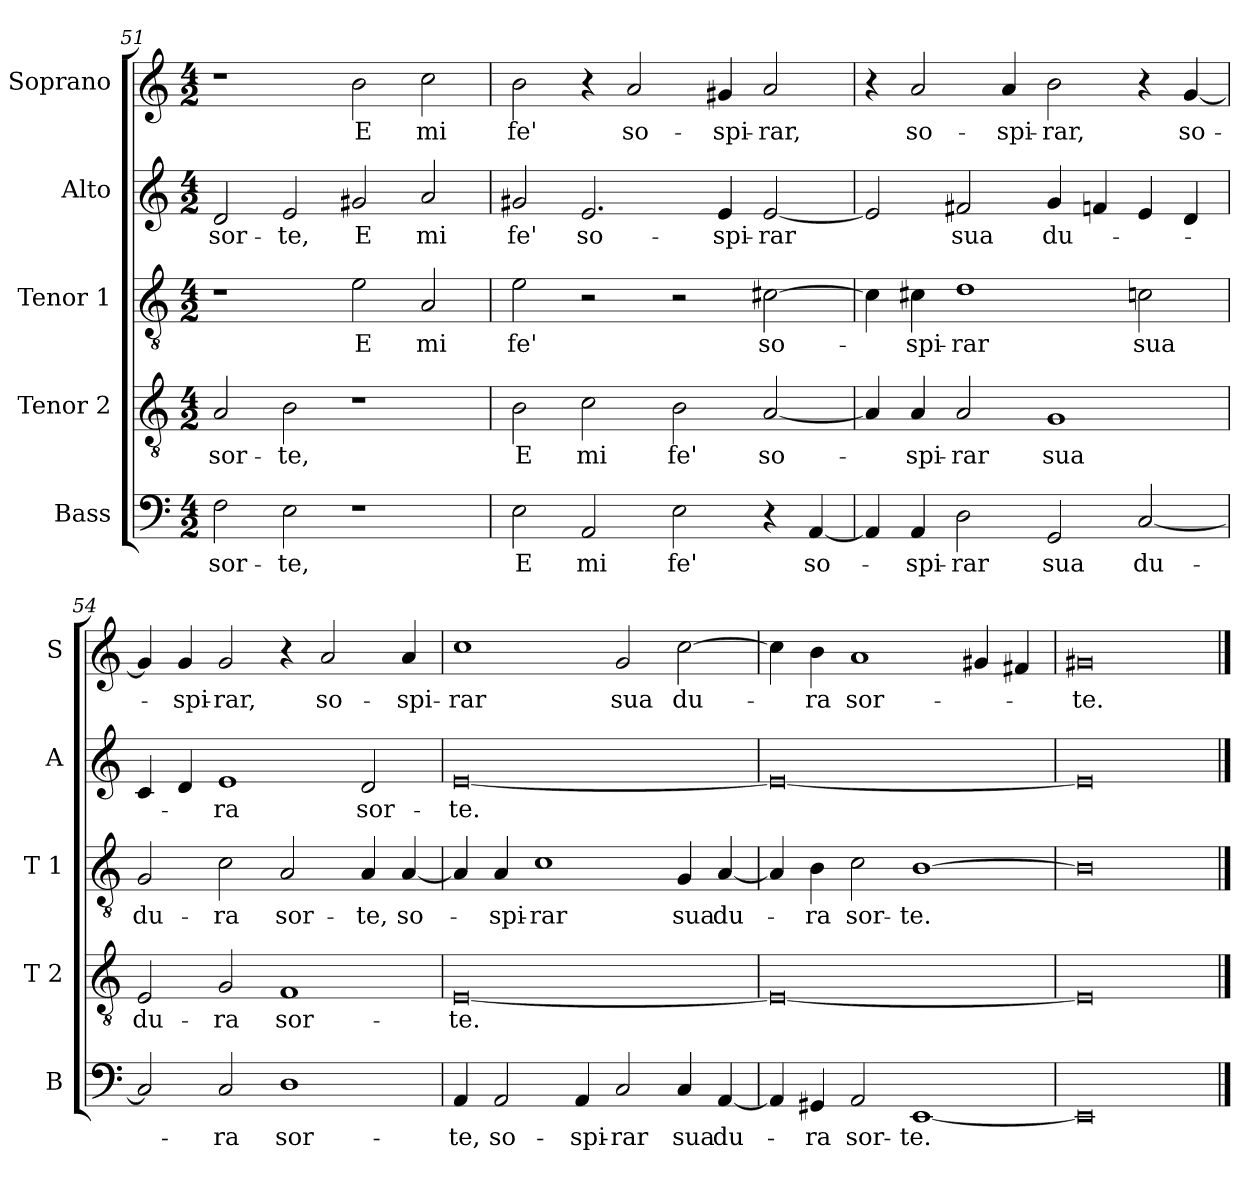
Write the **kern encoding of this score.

**kern	**text	**kern	**text	**kern	**text	**kern	**text	**kern	**text
*part5	*part5	*part4	*part4	*part3	*part3	*part2	*part2	*part1	*part1
*staff5	*staff5	*staff4	*staff4	*staff3	*staff3	*staff2	*staff2	*staff1	*staff1
*I"Bass	*	*I"Tenor 2	*	*I"Tenor 1	*	*I"Alto	*	*I"Soprano	*
*I'B	*	*I'T 2	*	*I'T 1	*	*I'A	*	*I'S	*
*clefF4	*	*clefGv2	*	*clefGv2	*	*clefG2	*	*clefG2	*
*k[]	*	*k[]	*	*k[]	*	*k[]	*	*k[]	*
*C:	*	*C:	*	*C:	*	*C:	*	*C:	*
*M4/2	*	*M4/2	*	*M4/2	*	*M4/2	*	*M4/2	*
=51	=51	=51	=51	=51	=51	=51	=51	=51	=51
!	!LO:LY:b	!	!LO:LY:b	!	!	!	!LO:LY:b	!	!
2F\	sor-	2A/	sor-	1r	.	2d/	sor-	1r	.
!	!LO:LY:b	!	!LO:LY:b	!	!	!	!LO:LY:b	!	!
2E\	-te,	2B\	-te,	.	.	2e/	-te,	.	.
!	!	!	!	!	!LO:LY:b	!	!LO:LY:b	!	!LO:LY:b
1r	.	1r	.	2e\	E	2g#X/	E	2b\	E
!	!	!	!	!	!LO:LY:b	!	!LO:LY:b	!	!LO:LY:b
.	.	.	.	2A/	mi	2a/	mi	2cc\	mi
=52	=52	=52	=52	=52	=52	=52	=52	=52	=52
!	!LO:LY:b	!	!LO:LY:b	!	!LO:LY:b	!	!LO:LY:b	!	!LO:LY:b
2E\	E	2B\	E	2e\	fe'	2g#X/	fe'	2b\	fe'
!	!LO:LY:b	!	!LO:LY:b	!	!	!	!LO:LY:b	!	!
2AA/	mi	2c\	mi	2r	.	2.e/	so-	4r	.
!	!	!	!	!	!	!	!	!	!LO:LY:b
.	.	.	.	.	.	.	.	2a/	so-
!	!LO:LY:b	!	!LO:LY:b	!	!	!	!	!	!
2E\	fe'	2B\	fe'	2r	.	.	.	.	.
!	!	!	!	!	!	!	!LO:LY:b	!	!LO:LY:b
.	.	.	.	.	.	4e/	-spi-	4g#X/	-spi-
!	!	!	!LO:LY:b	!	!LO:LY:b	!	!LO:LY:b	!	!LO:LY:b
4r	.	[2A/	so-	[2c#X\	so-	[2e/	-rar	2a/	-rar,
!	!LO:LY:b	!	!	!	!	!	!	!	!
[4AA/	so-	.	.	.	.	.	.	.	.
!!LO:LB:g=z
=53	=53	=53	=53	=53	=53	=53	=53	=53	=53
4AA/]	.	4A/]	.	4c#\]	.	2e/]	.	4r	.
!	!LO:LY:b	!	!LO:LY:b	!	!LO:LY:b	!	!	!	!LO:LY:b
4AA/	-spi-	4A/	-spi-	4c#X\	-spi-	.	.	2a/	so-
!	!LO:LY:b	!	!LO:LY:b	!	!LO:LY:b	!	!LO:LY:b	!	!
2D\	-rar	2A/	-rar	1d	-rar	2f#X/	sua	.	.
!	!	!	!	!	!	!	!	!	!LO:LY:b
.	.	.	.	.	.	.	.	4a/	-spi-
!	!LO:LY:b	!	!LO:LY:b	!	!	!	!LO:LY:b	!	!LO:LY:b
2GG/	sua	1G	sua	.	.	4g/	du-	2b\	-rar,
.	.	.	.	.	.	4fn/	.	.	.
!	!LO:LY:b	!	!	!	!LO:LY:b	!	!	!	!
[2C/	du-	.	.	2cn\	sua	4e/	.	4r	.
!	!	!	!	!	!	!	!	!	!LO:LY:b
.	.	.	.	.	.	4d/	.	[4g/	so-
=54	=54	=54	=54	=54	=54	=54	=54	=54	=54
!	!	!	!LO:LY:b	!	!LO:LY:b	!	!	!	!
2C/]	.	2E/	du-	2G/	du-	4c/	.	4g/]	.
!	!	!	!	!	!	!	!	!	!LO:LY:b
.	.	.	.	.	.	4d/	.	4g/	-spi-
!	!LO:LY:b	!	!LO:LY:b	!	!LO:LY:b	!	!LO:LY:b	!	!LO:LY:b
2C/	-ra	2G/	-ra	2c\	-ra	1e	-ra	2g/	-rar,
!	!LO:LY:b	!	!LO:LY:b	!	!LO:LY:b	!	!	!	!
1D	sor-	1F	sor-	2A/	sor-	.	.	4r	.
!	!	!	!	!	!	!	!	!	!LO:LY:b
.	.	.	.	.	.	.	.	2a/	so-
!	!	!	!	!	!LO:LY:b	!	!LO:LY:b	!	!
.	.	.	.	4A/	-te,	2d/	sor-	.	.
!	!	!	!	!	!LO:LY:b	!	!	!	!LO:LY:b
.	.	.	.	[4A/	so-	.	.	4a/	-spi-
=55	=55	=55	=55	=55	=55	=55	=55	=55	=55
!	!LO:LY:b	!	!LO:LY:b	!	!	!	!LO:LY:b	!	!LO:LY:b
4AA/	-te,	[0E	-te.	4A/]	.	[0e	-te.	1cc	-rar
!	!LO:LY:b	!	!	!	!LO:LY:b	!	!	!	!
2AA/	so-	.	.	4A/	-spi-	.	.	.	.
!	!	!	!	!	!LO:LY:b	!	!	!	!
.	.	.	.	1c	-rar	.	.	.	.
!	!LO:LY:b	!	!	!	!	!	!	!	!
4AA/	-spi-	.	.	.	.	.	.	.	.
!	!LO:LY:b	!	!	!	!	!	!	!	!LO:LY:b
2C/	-rar	.	.	.	.	.	.	2g/	sua
!	!LO:LY:b	!	!	!	!LO:LY:b	!	!	!	!LO:LY:b
4C/	sua	.	.	4G/	sua	.	.	[2cc\	du-
!	!LO:LY:b	!	!	!	!LO:LY:b	!	!	!	!
[4AA/	du-	.	.	[4A/	du-	.	.	.	.
=56	=56	=56	=56	=56	=56	=56	=56	=56	=56
4AA/]	.	0E_	.	4A/]	.	0e_	.	4cc\]	.
!	!LO:LY:b	!	!	!	!LO:LY:b	!	!	!	!LO:LY:b
4GG#X/	-ra	.	.	4B\	-ra	.	.	4b\	-ra
!	!LO:LY:b	!	!	!	!LO:LY:b	!	!	!	!LO:LY:b
2AA/	sor-	.	.	2c\	sor-	.	.	1a	sor-
!	!LO:LY:b	!	!	!	!LO:LY:b	!	!	!	!
[1EE	-te.	.	.	[1B	-te.	.	.	.	.
.	.	.	.	.	.	.	.	4g#X/	.
.	.	.	.	.	.	.	.	4f#X/	.
=57	=57	=57	=57	=57	=57	=57	=57	=57	=57
!	!	!	!	!	!	!	!	!	!LO:LY:b
0EE]	.	0E]	.	0B]	.	0e]	.	0g#X	-te.
==	==	==	==	==	==	==	==	==	==
*-	*-	*-	*-	*-	*-	*-	*-	*-	*-
